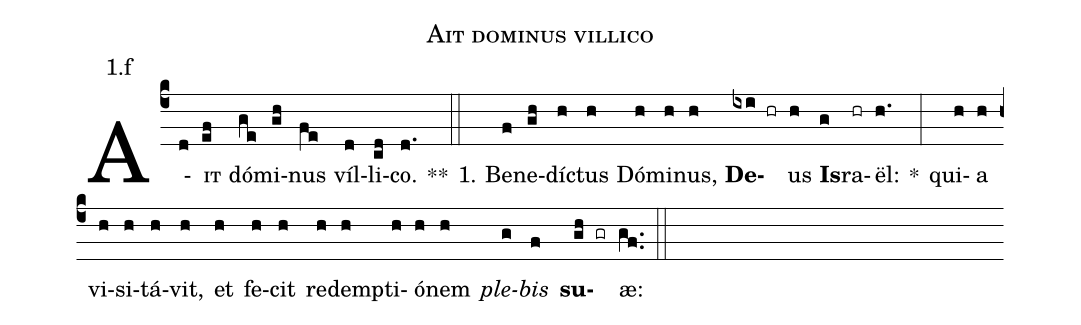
name:Ait dominus villico;
office-part:Antiphona;
mode:1;
annotation: 1.f;
%%
(c4) A(d)<sc>it</sc>(ef) dó(ge)mi(gh)nus(fe) víl(d)li(cd)co.(d.) **(::)
1. Be(f)ne(gh)díc(h)tus(h) Dó(h)mi(h)nus,(h) <b>De</b>(ixi hr)us(h) <b>Is</b>(g)ra(hr)ël:(h.) *(:) qui(h)a(h) vi(h)si(h)tá(h)vit,(h) et(h) fe(h)cit(h) red(h)emp(h)ti(h)ó(h)nem(h) <i>ple</i>(g)<i>bis</i>(f) <b>su</b>(gh gr)æ:(gf..) (::)
